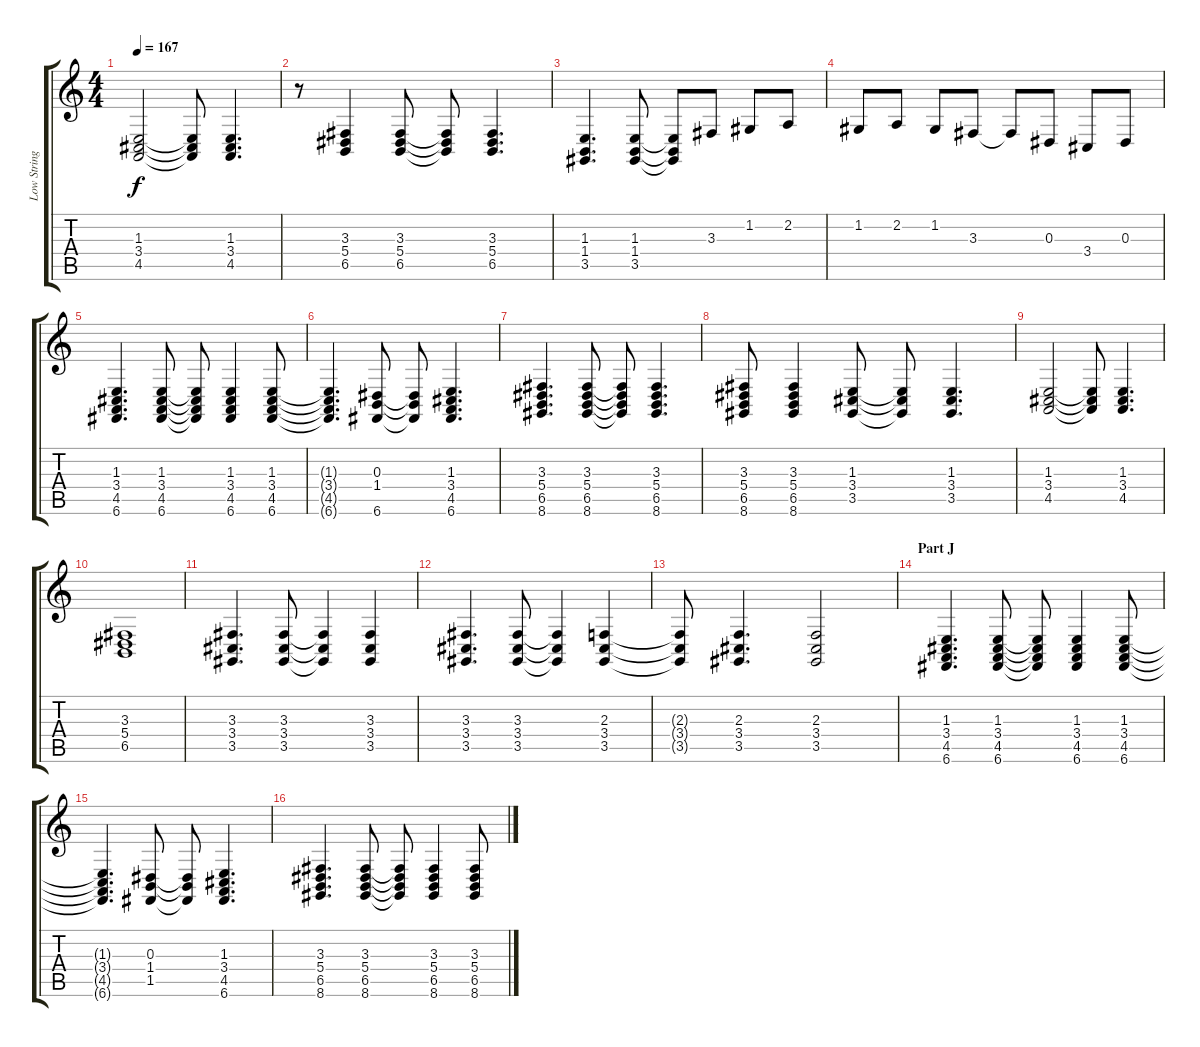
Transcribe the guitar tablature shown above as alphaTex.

\track ("Low Strings" "Low String") {mute instrument stringensemble1}
\staff {score tabs}
\tuning (C4 G3 Eb3 Bb2 F2 C2) {hide}
\ts (4 4)
\tempo 167
\clef g2
\ks c
(1.3 3.4 4.5).2{dy f} (1.3{t} 3.4{t} 4.5{t}).8 (1.3 3.4 4.5).4{d} |
r.8 (3.3 5.4 6.5).4 (3.3 5.4 6.5).8 (3.3{t} 5.4{t} 6.5{t}).8 (3.3 5.4 6.5).4{d} |
(1.3 1.4 3.5).4{d} (1.3 1.4 3.5).8 (1.3{t} 1.4{t} 3.5{t}).8 3.3.8 1.2.8 2.2.8 |
1.2.8 2.2.8 1.2.8 3.3.8 3.3{t}.8 0.3.8 3.4.8 0.3.8 |
(1.3 3.4 4.5 6.6).4{d} (1.3 3.4 4.5 6.6).8 (1.3{t} 3.4{t} 4.5{t} 6.6{t}).8 (1.3 3.4 4.5 6.6).4 (1.3 3.4 4.5 6.6).8 |
(1.3{t} 3.4{t} 4.5{t} 6.6{t}).4{d} (0.3 1.4 6.6).8 (0.3{t} 1.4{t} 6.6{t}).8 (1.3 3.4 4.5 6.6).4{d} |
(3.3 5.4 6.5 8.6).4{d} (3.3 5.4 6.5 8.6).8 (3.3{t} 5.4{t} 6.5{t} 8.6{t}).8 (3.3 5.4 6.5 8.6).4{d} |
(3.3 5.4 6.5 8.6).8 (3.3 5.4 6.5 8.6).4 (1.3 3.4 3.5).8 (1.3{t} 3.4{t} 3.5{t}).8 (1.3 3.4 3.5).4{d} |
(1.3 3.4 4.5).2 (1.3{t} 3.4{t} 4.5{t}).8 (1.3 3.4 4.5).4{d} |
(3.3 5.4 6.5).1 |
(3.3 3.4 3.5).4{d} (3.3 3.4 3.5).8 (3.3{t} 3.4{t} 3.5{t}).4 (3.3 3.4 3.5).4 |
(3.3 3.4 3.5).4{d} (3.3 3.4 3.5).8 (3.3{t} 3.4{t} 3.5{t}).4 (2.3 3.4 3.5).4 |
(2.3{t} 3.4{t} 3.5{t}).8 (2.3 3.4 3.5).4{d} (2.3 3.4 3.5).2 |
\section ("" "Part J")
(1.3 3.4 4.5 6.6).4{d} (1.3 3.4 4.5 6.6).8 (1.3{t} 3.4{t} 4.5{t} 6.6{t}).8 (1.3 3.4 4.5 6.6).4 (1.3 3.4 4.5 6.6).8 |
(1.3{t} 3.4{t} 4.5{t} 6.6{t}).4{d} (0.3 1.4 1.5).8 (0.3{t} 1.4{t} 1.5{t}).8 (1.3 3.4 4.5 6.6).4{d} |
(3.3 5.4 6.5 8.6).4{d} (3.3 5.4 6.5 8.6).8 (3.3{t} 5.4{t} 6.5{t} 8.6{t}).8 (3.3 5.4 6.5 8.6).4 (3.3 5.4 6.5 8.6).8
